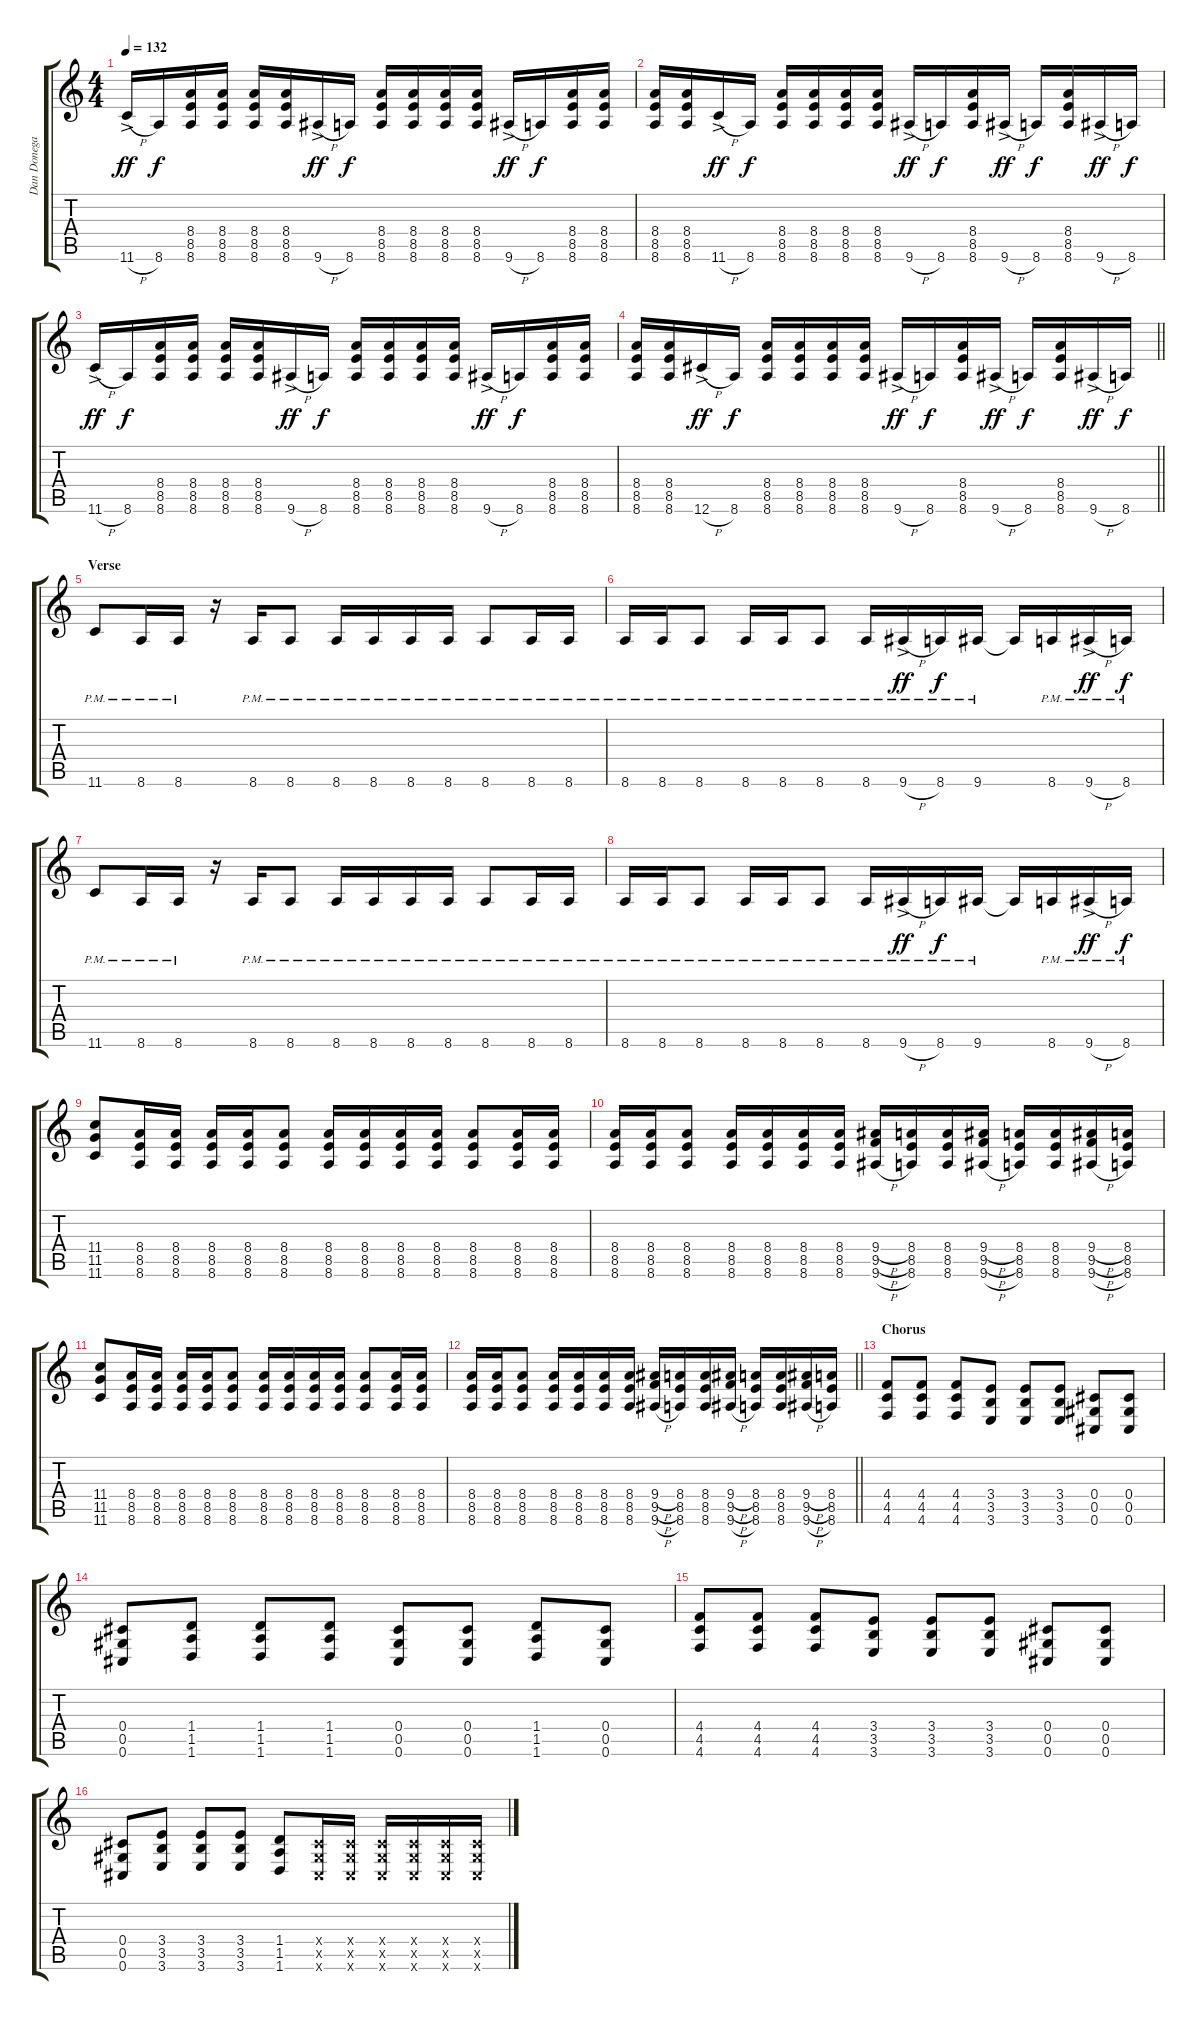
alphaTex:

\track ("Dan Donegan" "Dan Donega") {instrument distortionguitar}
\staff {score tabs}
\tuning (Eb4 Bb3 Gb3 Db3 Ab2 Db2) {hide}
\ts (4 4)
\tempo 132
\clef g2
\ks c
11.6{h ac}.16{dy ff} 8.6.16{dy f} (8.4 8.5 8.6).16 (8.4 8.5 8.6).16 (8.4 8.5 8.6).16 (8.4 8.5 8.6).16 9.6{h ac}.16{dy ff} 8.6.16{dy f} (8.4 8.5 8.6).16 (8.4 8.5 8.6).16 (8.4 8.5 8.6).16 (8.4 8.5 8.6).16 9.6{h ac}.16{dy ff} 8.6.16{dy f} (8.4 8.5 8.6).16 (8.4 8.5 8.6).16 |
(8.4 8.5 8.6).16 (8.4 8.5 8.6).16 11.6{h ac}.16{dy ff} 8.6.16{dy f} (8.4 8.5 8.6).16 (8.4 8.5 8.6).16 (8.4 8.5 8.6).16 (8.4 8.5 8.6).16 9.6{h ac}.16{dy ff} 8.6.16{dy f} (8.4 8.5 8.6).16 9.6{h ac}.16{dy ff} 8.6.16{dy f} (8.4 8.5 8.6).16 9.6{h ac}.16{dy ff} 8.6.16{dy f} |
11.6{h ac}.16{dy ff} 8.6.16{dy f} (8.4 8.5 8.6).16 (8.4 8.5 8.6).16 (8.4 8.5 8.6).16 (8.4 8.5 8.6).16 9.6{h ac}.16{dy ff} 8.6.16{dy f} (8.4 8.5 8.6).16 (8.4 8.5 8.6).16 (8.4 8.5 8.6).16 (8.4 8.5 8.6).16 9.6{h ac}.16{dy ff} 8.6.16{dy f} (8.4 8.5 8.6).16 (8.4 8.5 8.6).16 |
\barLineRight lightlight
(8.4 8.5 8.6).16 (8.4 8.5 8.6).16 12.6{h ac}.16{dy ff} 8.6.16{dy f} (8.4 8.5 8.6).16 (8.4 8.5 8.6).16 (8.4 8.5 8.6).16 (8.4 8.5 8.6).16 9.6{h ac}.16{dy ff} 8.6.16{dy f} (8.4 8.5 8.6).16 9.6{h ac}.16{dy ff} 8.6.16{dy f} (8.4 8.5 8.6).16 9.6{h ac}.16{dy ff} 8.6.16{dy f} |
\section ("" "Verse")
11.6{pm}.8 8.6{pm}.16 8.6{pm}.16 r.16 8.6{pm}.16 8.6{pm}.8 8.6{pm}.16 8.6{pm}.16 8.6{pm}.16 8.6{pm}.16 8.6{pm}.8 8.6{pm}.16 8.6{pm}.16 |
8.6{pm}.16 8.6{pm}.16 8.6{pm}.8 8.6{pm}.16 8.6{pm}.16 8.6{pm}.8 8.6{pm}.16 9.6{h ac pm}.16{dy ff} 8.6{pm}.16{dy f} 9.6{pm}.16 9.6{t}.16 8.6{pm}.16 9.6{h ac pm}.16{dy ff} 8.6{pm}.16{dy f} |
11.6{pm}.8 8.6{pm}.16 8.6{pm}.16 r.16 8.6{pm}.16 8.6{pm}.8 8.6{pm}.16 8.6{pm}.16 8.6{pm}.16 8.6{pm}.16 8.6{pm}.8 8.6{pm}.16 8.6{pm}.16 |
8.6{pm}.16 8.6{pm}.16 8.6{pm}.8 8.6{pm}.16 8.6{pm}.16 8.6{pm}.8 8.6{pm}.16 9.6{h ac pm}.16{dy ff} 8.6{pm}.16{dy f} 9.6{pm}.16 9.6{t}.16 8.6{pm}.16 9.6{h ac pm}.16{dy ff} 8.6{pm}.16{dy f} |
(11.4 11.5 11.6).8 (8.4 8.5 8.6).16 (8.4 8.5 8.6).16 (8.4 8.5 8.6).16 (8.4 8.5 8.6).16 (8.4 8.5 8.6).8 (8.4 8.5 8.6).16 (8.4 8.5 8.6).16 (8.4 8.5 8.6).16 (8.4 8.5 8.6).16 (8.4 8.5 8.6).8 (8.4 8.5 8.6).16 (8.4 8.5 8.6).16 |
(8.4 8.5 8.6).16 (8.4 8.5 8.6).16 (8.4 8.5 8.6).8 (8.4 8.5 8.6).16 (8.4 8.5 8.6).16 (8.4 8.5 8.6).16 (8.4 8.5 8.6).16 (9.4{h} 9.5{h} 9.6{h}).16 (8.4 8.5 8.6).16 (8.4 8.5 8.6).16 (9.4{h} 9.5{h} 9.6{h}).16 (8.4 8.5 8.6).16 (8.4 8.5 8.6).16 (9.4{h} 9.5{h} 9.6{h}).16 (8.4 8.5 8.6).16 |
(11.4 11.5 11.6).8 (8.4 8.5 8.6).16 (8.4 8.5 8.6).16 (8.4 8.5 8.6).16 (8.4 8.5 8.6).16 (8.4 8.5 8.6).8 (8.4 8.5 8.6).16 (8.4 8.5 8.6).16 (8.4 8.5 8.6).16 (8.4 8.5 8.6).16 (8.4 8.5 8.6).8 (8.4 8.5 8.6).16 (8.4 8.5 8.6).16 |
\barLineRight lightlight
(8.4 8.5 8.6).16 (8.4 8.5 8.6).16 (8.4 8.5 8.6).8 (8.4 8.5 8.6).16 (8.4 8.5 8.6).16 (8.4 8.5 8.6).16 (8.4 8.5 8.6).16 (9.4{h} 9.5{h} 9.6{h}).16 (8.4 8.5 8.6).16 (8.4 8.5 8.6).16 (9.4{h} 9.5{h} 9.6{h}).16 (8.4 8.5 8.6).16 (8.4 8.5 8.6).16 (9.4{h} 9.5{h} 9.6{h}).16 (8.4 8.5 8.6).16 |
\section ("" "Chorus")
(4.4 4.5 4.6).8 (4.4 4.5 4.6).8 (4.4 4.5 4.6).8 (3.4 3.5 3.6).8 (3.4 3.5 3.6).8 (3.4 3.5 3.6).8 (0.4 0.5 0.6).8 (0.4 0.5 0.6).8 |
(0.4 0.5 0.6).8 (1.4 1.5 1.6).8 (1.4 1.5 1.6).8 (1.4 1.5 1.6).8 (0.4 0.5 0.6).8 (0.4 0.5 0.6).8 (1.4 1.5 1.6).8 (0.4 0.5 0.6).8 |
(4.4 4.5 4.6).8 (4.4 4.5 4.6).8 (4.4 4.5 4.6).8 (3.4 3.5 3.6).8 (3.4 3.5 3.6).8 (3.4 3.5 3.6).8 (0.4 0.5 0.6).8 (0.4 0.5 0.6).8 |
(0.4 0.5 0.6).8 (3.4 3.5 3.6).8 (3.4 3.5 3.6).8 (3.4 3.5 3.6).8 (1.4 1.5 1.6).8 (0.4{x} 0.5{x} 0.6{x}).16 (0.4{x} 0.5{x} 0.6{x}).16 (0.4{x} 0.5{x} 0.6{x}).16 (0.4{x} 0.5{x} 0.6{x}).16 (0.4{x} 0.5{x} 0.6{x}).16 (0.4{x} 0.5{x} 0.6{x}).16
